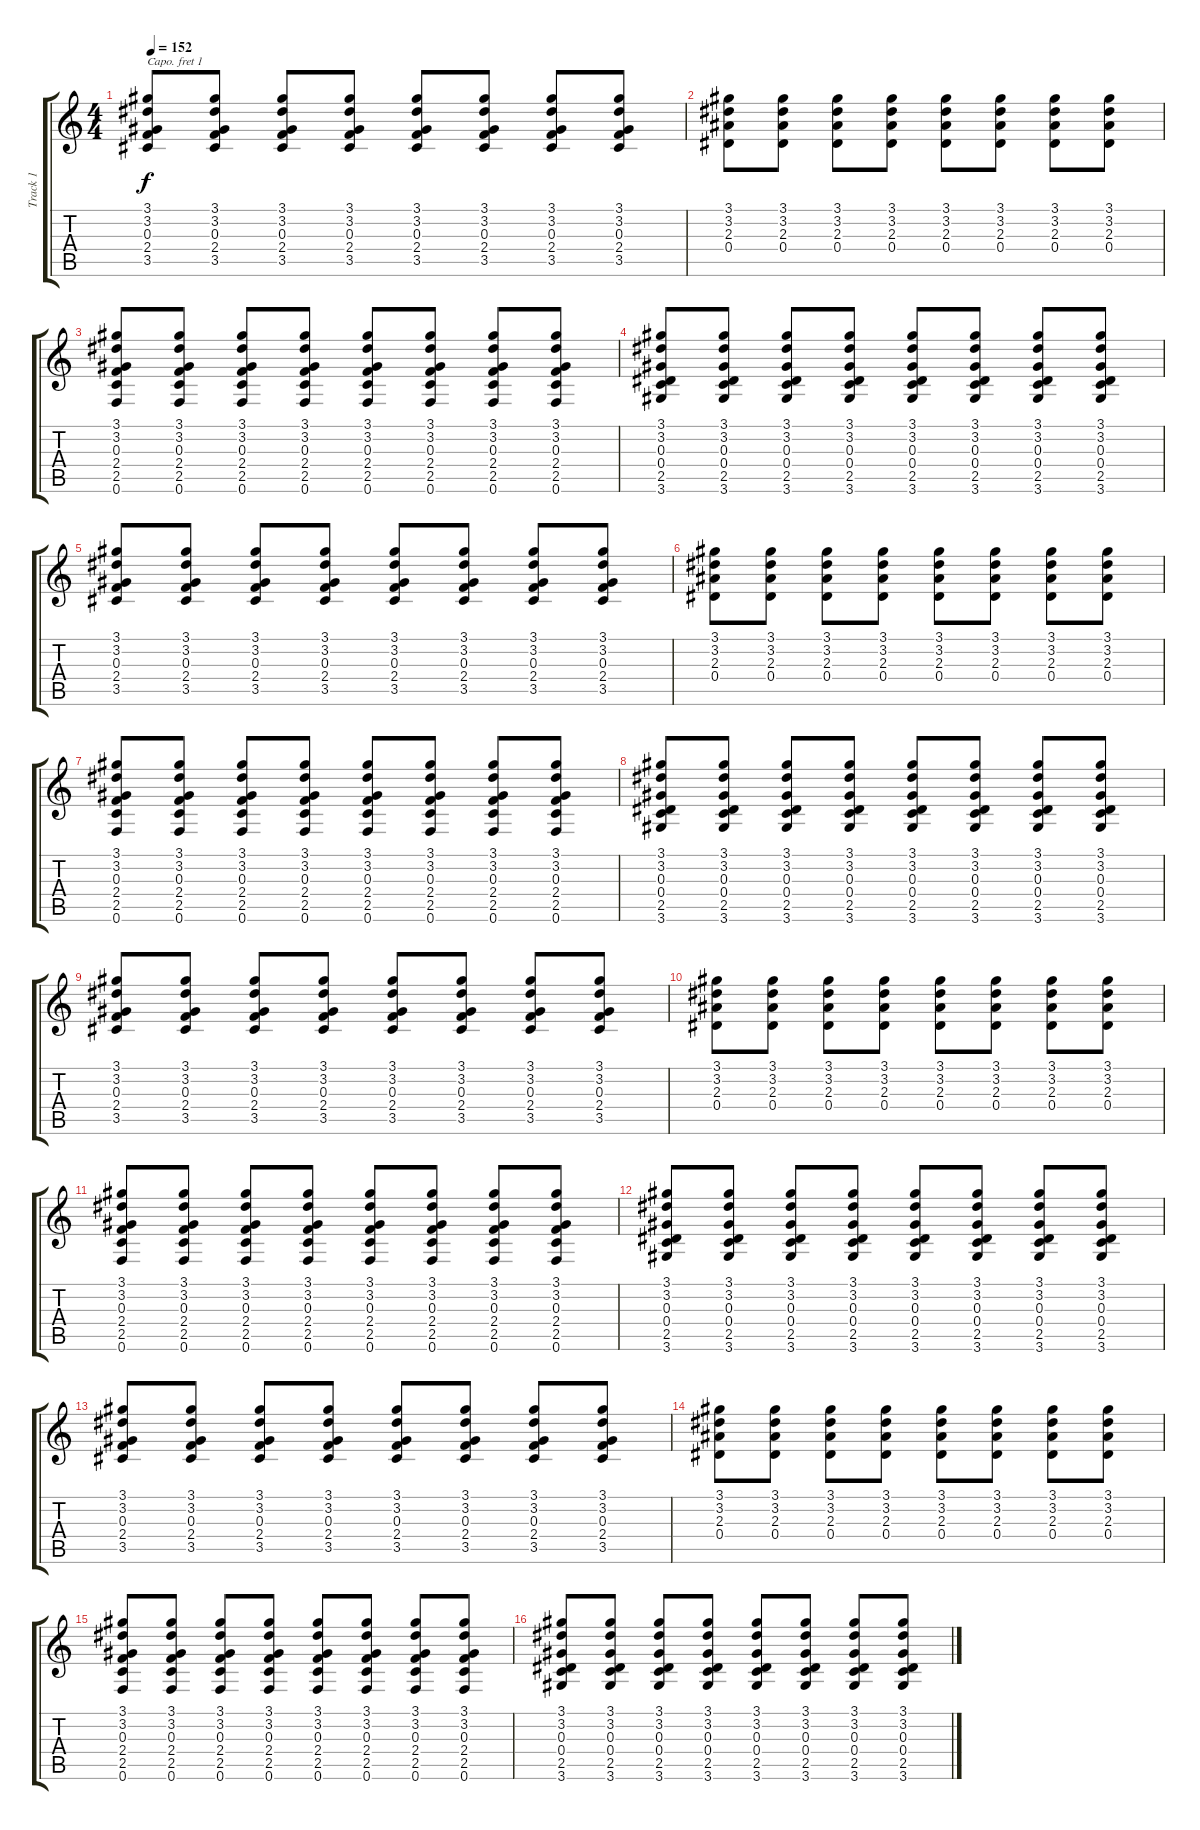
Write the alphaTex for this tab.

\track ("Track 1" "Track 1") {instrument electricguitarclean}
\staff {score tabs}
\capo 1
\tuning (E4 B3 G3 D3 A2 E2) {hide}
\ts (4 4)
\tempo 152
\clef g2
\ks c
(3.1 3.2 0.3 2.4 3.5).8{dy f} (3.1 3.2 0.3 2.4 3.5).8 (3.1 3.2 0.3 2.4 3.5).8 (3.1 3.2 0.3 2.4 3.5).8 (3.1 3.2 0.3 2.4 3.5).8 (3.1 3.2 0.3 2.4 3.5).8 (3.1 3.2 0.3 2.4 3.5).8 (3.1 3.2 0.3 2.4 3.5).8 |
(3.1 3.2 2.3 0.4).8 (3.1 3.2 2.3 0.4).8 (3.1 3.2 2.3 0.4).8 (3.1 3.2 2.3 0.4).8 (3.1 3.2 2.3 0.4).8 (3.1 3.2 2.3 0.4).8 (3.1 3.2 2.3 0.4).8 (3.1 3.2 2.3 0.4).8 |
(3.1 3.2 0.3 2.4 2.5 0.6).8 (3.1 3.2 0.3 2.4 2.5 0.6).8 (3.1 3.2 0.3 2.4 2.5 0.6).8 (3.1 3.2 0.3 2.4 2.5 0.6).8 (3.1 3.2 0.3 2.4 2.5 0.6).8 (3.1 3.2 0.3 2.4 2.5 0.6).8 (3.1 3.2 0.3 2.4 2.5 0.6).8 (3.1 3.2 0.3 2.4 2.5 0.6).8 |
(3.1 3.2 0.3 0.4 2.5 3.6).8 (3.1 3.2 0.3 0.4 2.5 3.6).8 (3.1 3.2 0.3 0.4 2.5 3.6).8 (3.1 3.2 0.3 0.4 2.5 3.6).8 (3.1 3.2 0.3 0.4 2.5 3.6).8 (3.1 3.2 0.3 0.4 2.5 3.6).8 (3.1 3.2 0.3 0.4 2.5 3.6).8 (3.1 3.2 0.3 0.4 2.5 3.6).8 |
(3.1 3.2 0.3 2.4 3.5).8 (3.1 3.2 0.3 2.4 3.5).8 (3.1 3.2 0.3 2.4 3.5).8 (3.1 3.2 0.3 2.4 3.5).8 (3.1 3.2 0.3 2.4 3.5).8 (3.1 3.2 0.3 2.4 3.5).8 (3.1 3.2 0.3 2.4 3.5).8 (3.1 3.2 0.3 2.4 3.5).8 |
(3.1 3.2 2.3 0.4).8 (3.1 3.2 2.3 0.4).8 (3.1 3.2 2.3 0.4).8 (3.1 3.2 2.3 0.4).8 (3.1 3.2 2.3 0.4).8 (3.1 3.2 2.3 0.4).8 (3.1 3.2 2.3 0.4).8 (3.1 3.2 2.3 0.4).8 |
(3.1 3.2 0.3 2.4 2.5 0.6).8 (3.1 3.2 0.3 2.4 2.5 0.6).8 (3.1 3.2 0.3 2.4 2.5 0.6).8 (3.1 3.2 0.3 2.4 2.5 0.6).8 (3.1 3.2 0.3 2.4 2.5 0.6).8 (3.1 3.2 0.3 2.4 2.5 0.6).8 (3.1 3.2 0.3 2.4 2.5 0.6).8 (3.1 3.2 0.3 2.4 2.5 0.6).8 |
(3.1 3.2 0.3 0.4 2.5 3.6).8 (3.1 3.2 0.3 0.4 2.5 3.6).8 (3.1 3.2 0.3 0.4 2.5 3.6).8 (3.1 3.2 0.3 0.4 2.5 3.6).8 (3.1 3.2 0.3 0.4 2.5 3.6).8 (3.1 3.2 0.3 0.4 2.5 3.6).8 (3.1 3.2 0.3 0.4 2.5 3.6).8 (3.1 3.2 0.3 0.4 2.5 3.6).8 |
(3.1 3.2 0.3 2.4 3.5).8 (3.1 3.2 0.3 2.4 3.5).8 (3.1 3.2 0.3 2.4 3.5).8 (3.1 3.2 0.3 2.4 3.5).8 (3.1 3.2 0.3 2.4 3.5).8 (3.1 3.2 0.3 2.4 3.5).8 (3.1 3.2 0.3 2.4 3.5).8 (3.1 3.2 0.3 2.4 3.5).8 |
(3.1 3.2 2.3 0.4).8 (3.1 3.2 2.3 0.4).8 (3.1 3.2 2.3 0.4).8 (3.1 3.2 2.3 0.4).8 (3.1 3.2 2.3 0.4).8 (3.1 3.2 2.3 0.4).8 (3.1 3.2 2.3 0.4).8 (3.1 3.2 2.3 0.4).8 |
(3.1 3.2 0.3 2.4 2.5 0.6).8 (3.1 3.2 0.3 2.4 2.5 0.6).8 (3.1 3.2 0.3 2.4 2.5 0.6).8 (3.1 3.2 0.3 2.4 2.5 0.6).8 (3.1 3.2 0.3 2.4 2.5 0.6).8 (3.1 3.2 0.3 2.4 2.5 0.6).8 (3.1 3.2 0.3 2.4 2.5 0.6).8 (3.1 3.2 0.3 2.4 2.5 0.6).8 |
(3.1 3.2 0.3 0.4 2.5 3.6).8 (3.1 3.2 0.3 0.4 2.5 3.6).8 (3.1 3.2 0.3 0.4 2.5 3.6).8 (3.1 3.2 0.3 0.4 2.5 3.6).8 (3.1 3.2 0.3 0.4 2.5 3.6).8 (3.1 3.2 0.3 0.4 2.5 3.6).8 (3.1 3.2 0.3 0.4 2.5 3.6).8 (3.1 3.2 0.3 0.4 2.5 3.6).8 |
(3.1 3.2 0.3 2.4 3.5).8 (3.1 3.2 0.3 2.4 3.5).8 (3.1 3.2 0.3 2.4 3.5).8 (3.1 3.2 0.3 2.4 3.5).8 (3.1 3.2 0.3 2.4 3.5).8 (3.1 3.2 0.3 2.4 3.5).8 (3.1 3.2 0.3 2.4 3.5).8 (3.1 3.2 0.3 2.4 3.5).8 |
(3.1 3.2 2.3 0.4).8 (3.1 3.2 2.3 0.4).8 (3.1 3.2 2.3 0.4).8 (3.1 3.2 2.3 0.4).8 (3.1 3.2 2.3 0.4).8 (3.1 3.2 2.3 0.4).8 (3.1 3.2 2.3 0.4).8 (3.1 3.2 2.3 0.4).8 |
(3.1 3.2 0.3 2.4 2.5 0.6).8 (3.1 3.2 0.3 2.4 2.5 0.6).8 (3.1 3.2 0.3 2.4 2.5 0.6).8 (3.1 3.2 0.3 2.4 2.5 0.6).8 (3.1 3.2 0.3 2.4 2.5 0.6).8 (3.1 3.2 0.3 2.4 2.5 0.6).8 (3.1 3.2 0.3 2.4 2.5 0.6).8 (3.1 3.2 0.3 2.4 2.5 0.6).8 |
(3.1 3.2 0.3 0.4 2.5 3.6).8 (3.1 3.2 0.3 0.4 2.5 3.6).8 (3.1 3.2 0.3 0.4 2.5 3.6).8 (3.1 3.2 0.3 0.4 2.5 3.6).8 (3.1 3.2 0.3 0.4 2.5 3.6).8 (3.1 3.2 0.3 0.4 2.5 3.6).8 (3.1 3.2 0.3 0.4 2.5 3.6).8 (3.1 3.2 0.3 0.4 2.5 3.6).8
